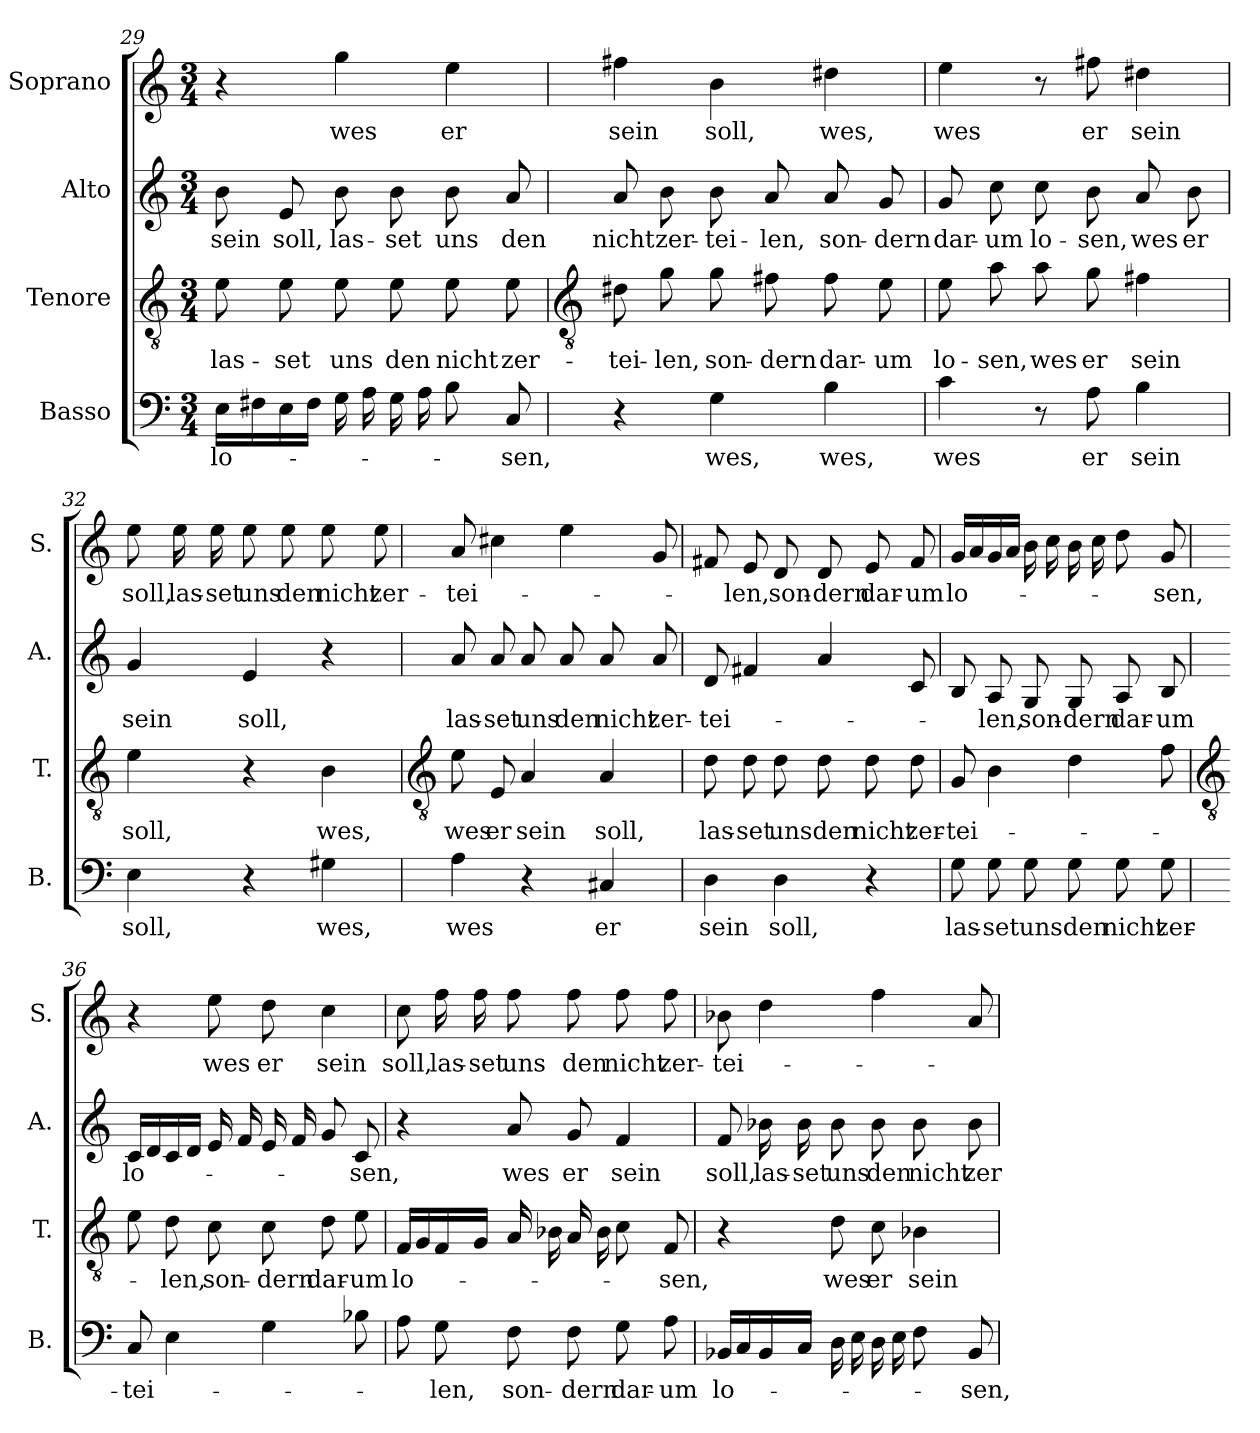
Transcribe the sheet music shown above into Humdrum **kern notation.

**kern	**text	**kern	**text	**kern	**text	**kern	**text
*part4	*part4	*part3	*part3	*part2	*part2	*part1	*part1
*staff4	*staff4	*staff3	*staff3	*staff2	*staff2	*staff1	*staff1
*I"Basso	*	*I"Tenore	*	*I"Alto	*	*I"Soprano	*
*I'B.	*	*I'T.	*	*I'A.	*	*I'S.	*
*clefF4	*	*clefGv2	*	*clefG2	*	*clefG2	*
*k[]	*	*k[]	*	*k[]	*	*k[]	*
*C:	*	*C:	*	*C:	*	*C:	*
*M3/4	*	*M3/4	*	*M3/4	*	*M3/4	*
=29	=29	=29	=29	=29	=29	=29	=29
!	!LO:LY:b	!	!LO:LY:b	!	!LO:LY:b	!	!
16ELL	lo-	8e	las-	8b	sein	4r	.
16F#X	.	.	.	.	.	.	.
!	!	!	!LO:LY:b	!	!LO:LY:b	!	!
16E	.	8e	-set	8e	soll,	.	.
16F#JJ	.	.	.	.	.	.	.
!	!	!	!LO:LY:b	!	!LO:LY:b	!	!LO:LY:b
16GLL	.	8e	uns	8b	las-	4gg	wes
16A	.	.	.	.	.	.	.
!	!	!	!LO:LY:b	!	!LO:LY:b	!	!
16G	.	8e	den	8b	-set	.	.
16A	.	.	.	.	.	.	.
!	!	!	!LO:LY:b	!	!LO:LY:b	!	!LO:LY:b
8BJ	.	8e	nicht	8b	uns	4ee	er
!	!LO:LY:b	!	!LO:LY:b	!	!LO:LY:b	!	!
8C	-sen,	8e	zer-	8a	den	.	.
!!LO:LB:g=z
=30	=30	=30	=30	=30	=30	=30	=30
*	*	*clefGv2	*	*	*	*	*
!	!	!	!LO:LY:b	!	!LO:LY:b	!	!LO:LY:b
4r	.	8d#X	-tei-	8a	nicht	4ff#X	sein
!	!	!	!LO:LY:b	!	!LO:LY:b	!	!
.	.	8g	-len,	8b	zer-	.	.
!	!LO:LY:b	!	!LO:LY:b	!	!LO:LY:b	!	!LO:LY:b
4G	wes,	8g	son-	8b	-tei-	4b	soll,
!	!	!	!LO:LY:b	!	!LO:LY:b	!	!
.	.	8f#X	-dern	8a	-len,	.	.
!	!LO:LY:b	!	!LO:LY:b	!	!LO:LY:b	!	!LO:LY:b
4B	wes,	8f#	dar-	8a	son-	4dd#X	wes,
!	!	!	!LO:LY:b	!	!LO:LY:b	!	!
.	.	8e	-um	8g	-dern	.	.
=31	=31	=31	=31	=31	=31	=31	=31
!	!LO:LY:b	!	!LO:LY:b	!	!LO:LY:b	!	!LO:LY:b
4c	wes	8e	lo-	8g	dar-	4ee	wes
!	!	!	!LO:LY:b	!	!LO:LY:b	!	!
.	.	8a	-sen,	8cc	-um	.	.
!	!	!	!LO:LY:b	!	!LO:LY:b	!	!
8r	.	8a	wes	8cc	lo-	8r	.
!	!LO:LY:b	!	!LO:LY:b	!	!LO:LY:b	!	!LO:LY:b
8A	er	8g	er	8b	-sen,	8ff#X	er
!	!LO:LY:b	!	!LO:LY:b	!	!LO:LY:b	!	!LO:LY:b
4B	sein	4f#X	sein	8a	wes	4dd#X	sein
!	!	!	!	!	!LO:LY:b	!	!
.	.	.	.	8b	er	.	.
=32	=32	=32	=32	=32	=32	=32	=32
!	!LO:LY:b	!	!LO:LY:b	!	!LO:LY:b	!	!LO:LY:b
4E	soll,	4e	soll,	4g	sein	8ee	soll,
!	!	!	!	!	!	!	!LO:LY:b
.	.	.	.	.	.	16ee	las-
!	!	!	!	!	!	!	!LO:LY:b
.	.	.	.	.	.	16ee	-set
!	!	!	!	!	!LO:LY:b	!	!LO:LY:b
4r	.	4r	.	4e	soll,	8ee	uns
!	!	!	!	!	!	!	!LO:LY:b
.	.	.	.	.	.	8ee	den
!	!LO:LY:b	!	!LO:LY:b	!	!	!	!LO:LY:b
4G#X	wes,	4B	wes,	4r	.	8ee	nicht
!	!	!	!	!	!	!	!LO:LY:b
.	.	.	.	.	.	8ee	zer-
!!LO:LB:g=z
=33	=33	=33	=33	=33	=33	=33	=33
*	*	*clefGv2	*	*	*	*	*
!	!LO:LY:b	!	!LO:LY:b	!	!LO:LY:b	!	!LO:LY:b
4A	wes	8e	wes	8a	las-	8a	-tei-
!	!	!	!LO:LY:b	!	!LO:LY:b	!	!
.	.	8E	er	8a	-set	4cc#X	.
!	!	!	!LO:LY:b	!	!LO:LY:b	!	!
4r	.	4A	sein	8a	uns	.	.
!	!	!	!	!	!LO:LY:b	!	!
.	.	.	.	8a	den	4ee	.
!	!LO:LY:b	!	!LO:LY:b	!	!LO:LY:b	!	!
4C#X	er	4A	soll,	8a	nicht	.	.
!	!	!	!	!	!LO:LY:b	!	!
.	.	.	.	8a	zer-	8g	.
=34	=34	=34	=34	=34	=34	=34	=34
!	!LO:LY:b	!	!LO:LY:b	!	!LO:LY:b	!	!
4D	sein	8d	las-	8d	-tei-	8f#X	.
!	!	!	!LO:LY:b	!	!	!	!LO:LY:b
.	.	8d	-set	4f#X	.	8e	-len,
!	!LO:LY:b	!	!LO:LY:b	!	!	!	!LO:LY:b
4D	soll,	8d	uns	.	.	8d	son-
!	!	!	!LO:LY:b	!	!	!	!LO:LY:b
.	.	8d	den	4a	.	8d	-dern
!	!	!	!LO:LY:b	!	!	!	!LO:LY:b
4r	.	8d	nicht	.	.	8e	dar-
!	!	!	!LO:LY:b	!	!	!	!LO:LY:b
.	.	8d	zer-	8c	.	8f#	-um
=35	=35	=35	=35	=35	=35	=35	=35
!	!LO:LY:b	!	!LO:LY:b	!	!	!	!LO:LY:b
8G	las-	8G	-tei-	8B	.	16gLL	lo-
.	.	.	.	.	.	16a	.
!	!LO:LY:b	!	!	!	!LO:LY:b	!	!
8G	-set	4B	.	8A	-len,	16g	.
.	.	.	.	.	.	16aJJ	.
!	!LO:LY:b	!	!	!	!LO:LY:b	!	!
8G	uns	.	.	8G	son-	16bLL	.
.	.	.	.	.	.	16cc	.
!	!LO:LY:b	!	!	!	!LO:LY:b	!	!
8G	den	4d	.	8G	-dern	16b	.
.	.	.	.	.	.	16cc	.
!	!LO:LY:b	!	!	!	!LO:LY:b	!	!
8G	nicht	.	.	8A	dar-	8ddJ	.
!	!LO:LY:b	!	!	!	!LO:LY:b	!	!LO:LY:b
8G	zer-	8f	.	8B	-um	8g	-sen,
!!LO:LB:g=z
=36	=36	=36	=36	=36	=36	=36	=36
*	*	*clefGv2	*	*	*	*	*
!	!LO:LY:b	!	!	!	!LO:LY:b	!	!
8C	-tei-	8e	.	16cLL	lo-	4r	.
.	.	.	.	16d	.	.	.
!	!	!	!LO:LY:b	!	!	!	!
4E	.	8d	-len,	16c	.	.	.
.	.	.	.	16dJJ	.	.	.
!	!	!	!LO:LY:b	!	!	!	!LO:LY:b
.	.	8c	son-	16eLL	.	8ee	wes
.	.	.	.	16f	.	.	.
!	!	!	!LO:LY:b	!	!	!	!LO:LY:b
4G	.	8c	-dern	16e	.	8dd	er
.	.	.	.	16f	.	.	.
!	!	!	!LO:LY:b	!	!	!	!LO:LY:b
.	.	8d	dar-	8gJ	.	4cc	sein
!	!	!	!LO:LY:b	!	!LO:LY:b	!	!
8B-X	.	8e	-um	8c	-sen,	.	.
=37	=37	=37	=37	=37	=37	=37	=37
!	!	!	!LO:LY:b	!	!	!	!LO:LY:b
8A	.	16FLL	lo-	4r	.	8cc	soll,
.	.	16G	.	.	.	.	.
!	!LO:LY:b	!	!	!	!	!	!LO:LY:b
8G	-len,	16F	.	.	.	16ff	las-
!	!	!	!	!	!	!	!LO:LY:b
.	.	16GJJ	.	.	.	16ff	-set
!	!LO:LY:b	!	!	!	!LO:LY:b	!	!LO:LY:b
8F	son-	16ALL	.	8a	wes	8ff	uns
.	.	16B-X	.	.	.	.	.
!	!LO:LY:b	!	!	!	!LO:LY:b	!	!LO:LY:b
8F	-dern	16A	.	8g	er	8ff	den
.	.	16B-	.	.	.	.	.
!	!LO:LY:b	!	!	!	!LO:LY:b	!	!LO:LY:b
8G	dar-	8cJ	.	4f	sein	8ff	nicht
!	!LO:LY:b	!	!LO:LY:b	!	!	!	!LO:LY:b
8A	-um	8F	-sen,	.	.	8ff	zer-
=38	=38	=38	=38	=38	=38	=38	=38
!	!LO:LY:b	!	!	!	!LO:LY:b	!	!LO:LY:b
16BB-XLL	lo-	4r	.	8f	soll,	8b-X	-tei-
16C	.	.	.	.	.	.	.
!	!	!	!	!	!LO:LY:b	!	!
16BB-	.	.	.	16b-X	las-	4dd	.
!	!	!	!	!	!LO:LY:b	!	!
16CJJ	.	.	.	16b-	-set	.	.
!	!	!	!LO:LY:b	!	!LO:LY:b	!	!
16DLL	.	8d	wes	8b-	uns	.	.
16E	.	.	.	.	.	.	.
!	!	!	!LO:LY:b	!	!LO:LY:b	!	!
16D	.	8c	er	8b-	den	4ff	.
16E	.	.	.	.	.	.	.
!	!	!	!LO:LY:b	!	!LO:LY:b	!	!
8FJ	.	4B-X	sein	8b-	nicht	.	.
!	!LO:LY:b	!	!	!	!LO:LY:b	!	!
8BB-	-sen,	.	.	8b-	zer-	8a	.
=	=	=	=	=	=	=	=
*-	*-	*-	*-	*-	*-	*-	*-
